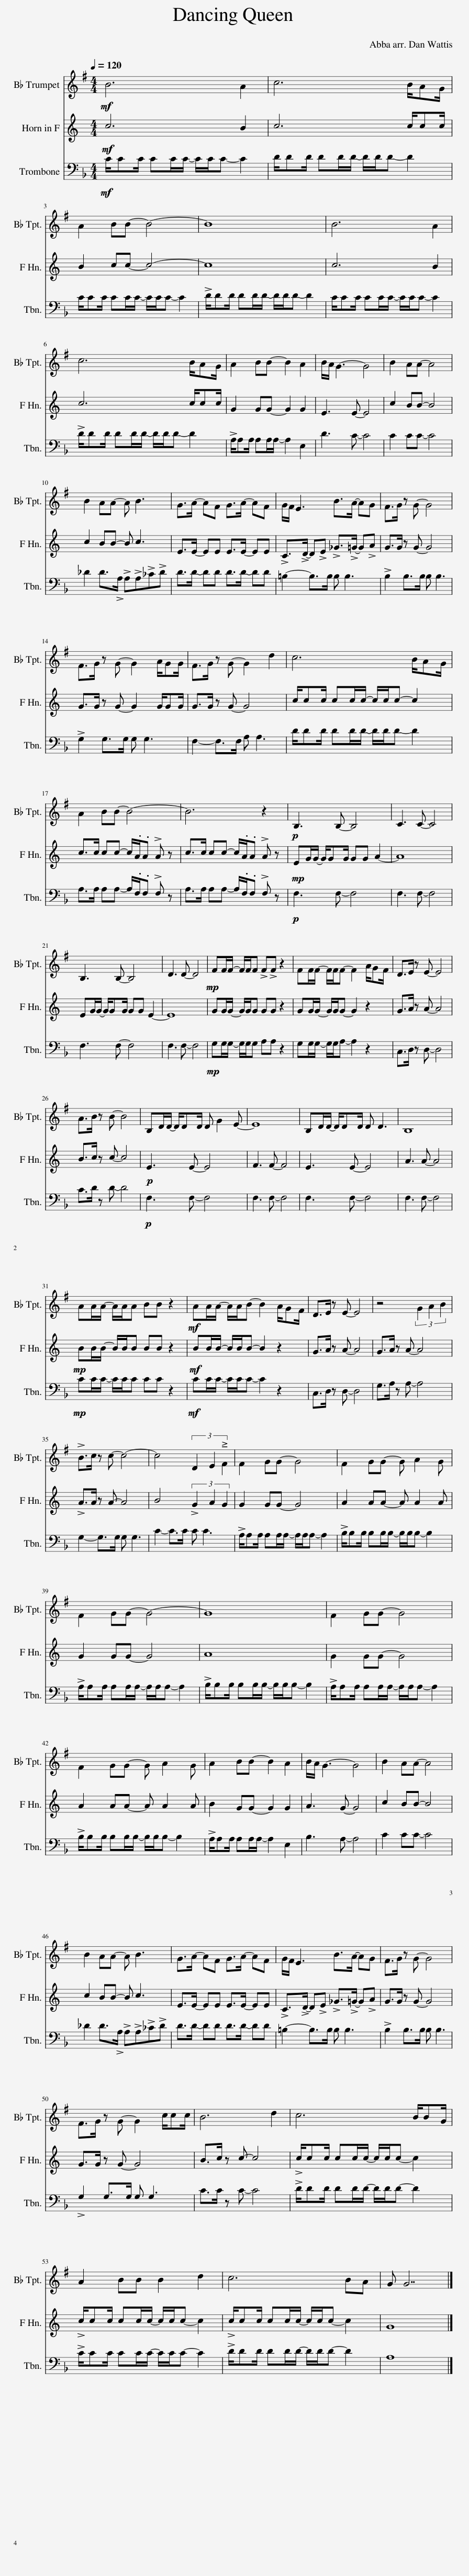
X:1
%%score 1 2 3
L:1/8
Q:1/4=120
M:4/4
I:linebreak $
K:F
V:1 treble transpose=-2
V:2 treble transpose=-7
V:3 bass
V:1
[K:G]!mf! B6 A2 | c6 B/AG/ |$ A2 BB- B4- | B8 | B6 A2 |$ %5
 c6 B/AG/ | A2 BB- B2 A2 | B/A/ G3- G4 | B2 AA- A4 |$ B2 AA- A B3 | %10
 G>A- AF G>A- AF | G/F/ E3 B>A- AG | F>G z G- G4 |$ F>G z G- G2 A/GG/ | F>G z G- G2 d2 | %15
 c6 B/AG/ |$ A2 BB- B4- | B6 z2 |!p! B,3 B,- B,4 | C3 C- C4 |$ %20
 B,3 B,- B,4 | D3 D- D4 |!mp! FF/F/- F/F/F !>!F!>!F z2 | FF/F/- F/F/F- F2 A/GF/ | D>E z E- E4 |$ %25
 A>B z B- B4 | B,D/D/- D/DD/ D G2 E- | E8 | B,D/D/- D/DD/ D D3 | B,8 |$ %30
 AA/A/- A/A/A BB z2 |!mf! AA/A/- A/A/B- B2 A/GF/ | D>E z E- E4 | z4 (3G2 A2 B2 |$ !>!B>c z c- c4- | %35
 c4 (3D2 E2 F2 | F2 GG- G4 | F2 GG- G A2 G |$ F2 GG- G4- | G8 | %40
 F2 GG- G4 |$ F2 GG- G A2 G | A2 BB- B2 A2 | B/A/ G3- G4 | B2 AA- A4 |$ %45
 B2 AA- A B3 | G>A- AF G>A- AF | G/F/ E3 B>A- AG | F>G z G- G4 |$ F>G z G- G2 c/cc/ | %50
 B6 d2 | c6 B/BG/ |$ A2 BB B2 d2 | c6 BA | G G7 |] %55
V:2
[K:C]!mf! c6 B2 | c6 c/cc/ |$ B2 cc- c4- | c8 | c6 B2 |$ %5
 c6 c/cc/ | G2 GG- G2 G2 | E3 E- E4 | c2 BB- B4 |$ c2 BB- B c3 | %10
 E>E- EE E>E- EE | !>!C>!>!D- D!>!E !>!_G>!>!=G- G!>!A | G>G z G- G4 |$ G>G z G- G2 G/GG/ | G>G z G- G4 | %15
 c/cc/ cc/c/- c/c/c- c2 |$ c>c cc- c/.A/.A !>!A z | c>c cc- c/.A/.A !>!A z |!mp! EG/G/- G/GG/ GG A2- | A8 |$ %20
 EG/G/- G/GG/ GG E2- | E8 | GG/G/- G/G/G GG z2 | GG/G/- G/G/G- G2 z2 | G>A z A- A4 |$ %25
 B>c z c- c4 |!p! E3 E- E4 | F3 F- F4 | E3 E- E4 | A3 A- A4 |$ %30
!mp! BB/B/- B/B/B BB z2 |!mf! BB/B/- B/B/B- B2 z2 | G>A z A- A4 | G>A z A- A4 |$ !>!A>A z A- A4 | %35
 B4 (3!>!G2 A2 G2 | G2 GG- G4 | A2 AA- A A2 A |$ G2 GG- G4 | A8 | %40
 G2 GG- G4 |$ A2 AA- A A2 A | B2 GG- G2 G2 | A3 G- G4 | c2 BB- B4 |$ %45
 c2 BB- B c3 | E>E- EE E>E- EE | !>!C>!>!D- D!>!E !>!_G>!>!=G- G!>!A | G>G z G- G4 |$ G>G z G- G4 | %50
 B>c z c- c4 | !>!c/cc/ cc/c/- c/c/c- c2 |$ !>!c/cc/ cc/c/- c/c/c- c2 | !>!c/cc/ cc/c/- c/c/c- c2 | G8 |] %55
V:3
!mf! C/CC/ CC/C/- C/C/C- C2 | D/DD/ DD/D/- D/D/D- D2 |$ C/CC/ CC/C/- C/C/C- C2 | !>!D/DD/ DD/D/- D/D/D- D2 | C/CC/ CC/C/- C/C/C- C2 |$ %5
 !>!D/DD/ DD/D/- D/D/D- D2 | !>!A,/A,A,/ A,A,/A,/- A,2 E,2 | D3 C- C4 | C2 CC- C4 |$ _D2 D>!>!A, !>!A,!>!A,!>!_C!>!D | %10
 D>D- DD D>D- DD | =B,2- B,>B, B, B,3 | !>!B,2 B,>B, B, B,3 |$ !>!G,2 G,>G, G, G,3 | F,2- F,>F, A, A,3 | %15
 D/DD/ DD/D/- D/D/D- D2 |$ A,>A, A,A,- A,/.F,/.F, !>!F, z | A,>A, A,A,- A,/.F,/.F, !>!F, z |!p! F,3 F,- F,4 | F,3 F,- F,4 |$ %20
 F,3 F,- F,4 | F,3 F,- F,4 |!mp! G,G,/G,/- G,/G,/G, A,A, z2 | G,G,/G,/- G,/G,/A,- A,2 z2 | C,>D, z D,- D,4 |$ %25
 C>D z D- D4 |!p! F,3 F,- F,4 | F,3 F,- F,4 | F,3 F,- F,4 | F,3 F,- F,4 |$ %30
!mp! CC/C/- C/C/C CC z2 |!mf! CC/C/- C/C/C- C2 z2 | C,>D, z D,- D,4 | G,>A, z A,- A,4 |$ G,2- G,>G, G, G,3 | %35
 C2- C>C C C3 | !>!A,/A,A,/ A,A,/A,/- A,/A,/A,- A,2 | !>!B,/B,B,/ B,B,/B,/- B,/B,/B,- B,2 |$ !>!A,/A,A,/ A,A,/A,/- A,/A,/A,- A,2 | !>!B,/B,B,/ B,B,/B,/- B,/B,/B,- B,2 | %40
 !>!A,/A,A,/ A,A,/A,/- A,/A,/A,- A,2 |$ !>!B,/B,B,/ B,B,/B,/- B,/B,/B,- B,2 | !>!A,/A,A,/ A,A,/A,/- A,2 E,2 | B,3 A,- A,4 | C2 CC- C4 |$ %45
 _D2 D>!>!A, !>!A,!>!A,!>!_C!>!D | D>D- DD D>D- DD | =B,2- B,>B, B, B,3 | !>!B,2 B,>B, B, B,3 |$ !>!G,2 G,>G, G, G,3 | %50
 C>C z C- C4 | !>!D/DD/ DD/D/- D/D/D- D2 |$ !>!C/CC/ CC/C/- C/C/C- C2 | !>!D/DD/ DD/D/- D/D/D- D2 | A,8 |] %55
